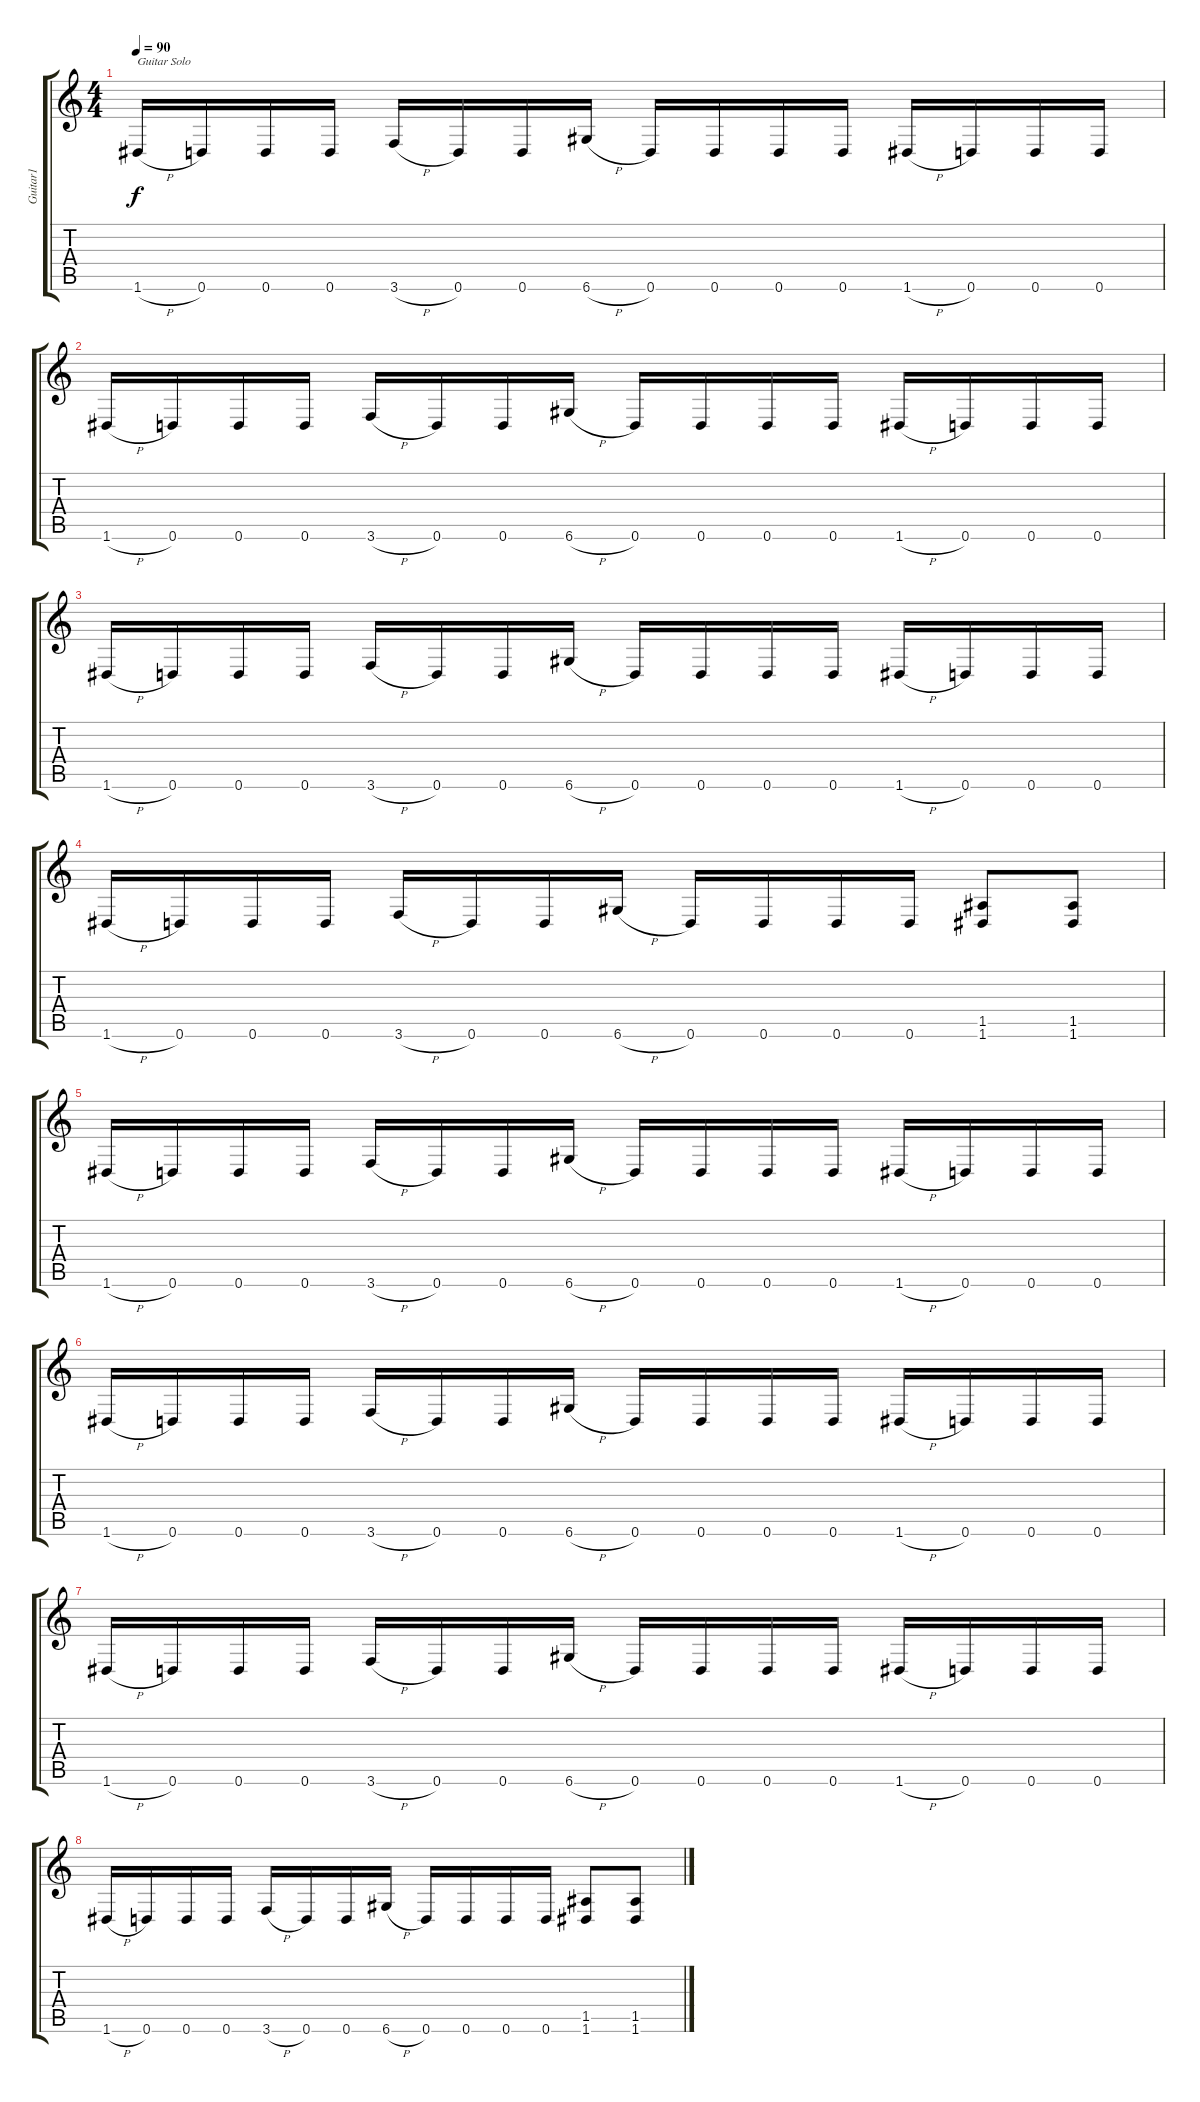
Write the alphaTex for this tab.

\track ("Guitar1" "Guitar1") {instrument overdrivenguitar}
\staff {score tabs}
\tuning (E4 B3 G3 D3 A2 D2) {hide}
\ts (4 4)
\tempo 90
\clef g2
\ks c
1.6{h}.16{txt "Guitar Solo" dy f} 0.6.16 0.6.16 0.6.16 3.6{h}.16 0.6.16 0.6.16 6.6{h}.16 0.6.16 0.6.16 0.6.16 0.6.16 1.6{h}.16 0.6.16 0.6.16 0.6.16 |
1.6{h}.16 0.6.16 0.6.16 0.6.16 3.6{h}.16 0.6.16 0.6.16 6.6{h}.16 0.6.16 0.6.16 0.6.16 0.6.16 1.6{h}.16 0.6.16 0.6.16 0.6.16 |
1.6{h}.16 0.6.16 0.6.16 0.6.16 3.6{h}.16 0.6.16 0.6.16 6.6{h}.16 0.6.16 0.6.16 0.6.16 0.6.16 1.6{h}.16 0.6.16 0.6.16 0.6.16 |
1.6{h}.16 0.6.16 0.6.16 0.6.16 3.6{h}.16 0.6.16 0.6.16 6.6{h}.16 0.6.16 0.6.16 0.6.16 0.6.16 (1.5 1.6).8 (1.5 1.6).8 |
1.6{h}.16 0.6.16 0.6.16 0.6.16 3.6{h}.16 0.6.16 0.6.16 6.6{h}.16 0.6.16 0.6.16 0.6.16 0.6.16 1.6{h}.16 0.6.16 0.6.16 0.6.16 |
1.6{h}.16 0.6.16 0.6.16 0.6.16 3.6{h}.16 0.6.16 0.6.16 6.6{h}.16 0.6.16 0.6.16 0.6.16 0.6.16 1.6{h}.16 0.6.16 0.6.16 0.6.16 |
1.6{h}.16 0.6.16 0.6.16 0.6.16 3.6{h}.16 0.6.16 0.6.16 6.6{h}.16 0.6.16 0.6.16 0.6.16 0.6.16 1.6{h}.16 0.6.16 0.6.16 0.6.16 |
1.6{h}.16 0.6.16 0.6.16 0.6.16 3.6{h}.16 0.6.16 0.6.16 6.6{h}.16 0.6.16 0.6.16 0.6.16 0.6.16 (1.5 1.6).8 (1.5 1.6).8
